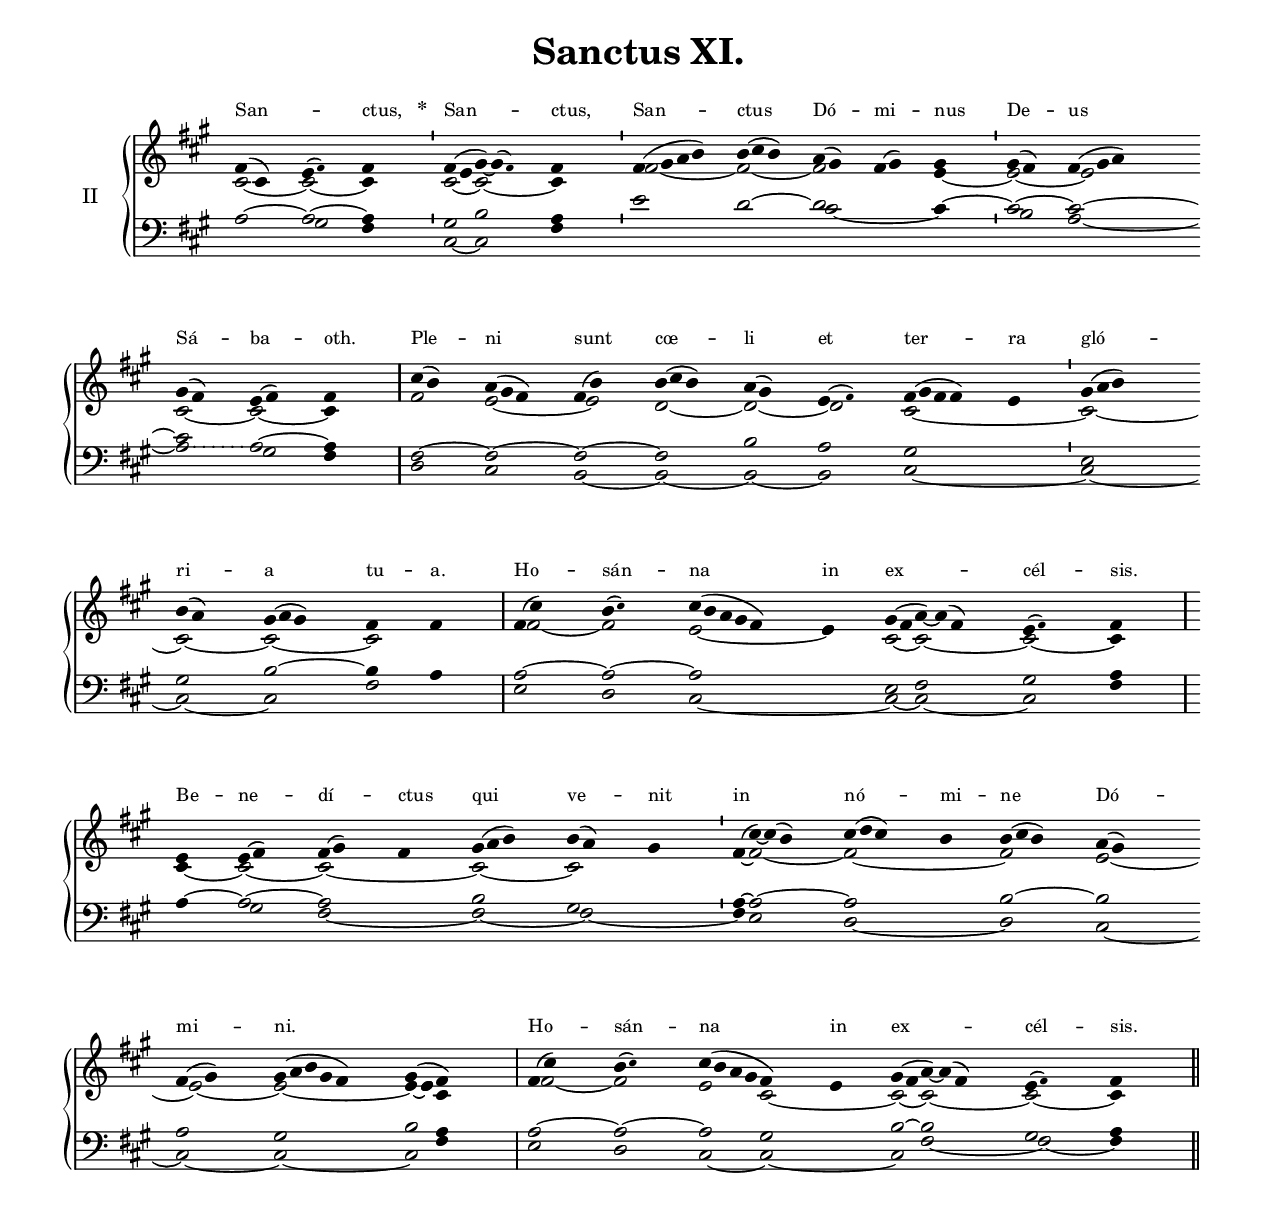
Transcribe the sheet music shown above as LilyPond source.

\version "2.18"
\include "gregorian.ly"
\include "noh2.ily"

%Page reference: page v.66
%(volume.page)

global = {
 \key fis \minor
 \cadenzaOn 
 \override Glissando #'thickness = #2.0
}

\header {
  title = \markup \center-column {"Sanctus XI." \vspace #1 }
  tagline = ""
  composer = ""
}

\paper {
 #(include-special-characters)
  oddHeaderMarkup = \markup \fill-line {
    \line {}
    \center-column {
      \on-the-fly #first-page     " "
      \on-the-fly #not-first-page ""
    }
    \line { \on-the-fly #print-page-number-check-first \fromproperty #'page:page-number-string }
  }
  evenHeaderMarkup = \markup \fill-line {
    \line { \on-the-fly #print-page-number-check-first \fromproperty #'page:page-number-string }
    \center-column { "" }
    \line {}
  }
}

chantText = \lyricmode {
San -- _ ctus, 
\set stanza = " * " San -- ctus, San -- ctus Dó -- mi -- nus De -- us Sá -- ba -- oth. 
Ple -- ni sunt cœ -- li et ter -- ra gló -- ri -- a tu -- a. 
Ho -- sán -- na in ex -- cél -- sis. 
Be -- ne -- dí -- ctus qui ve -- nit in nó -- mi -- ne Dó -- mi -- ni. _ 
Ho -- sán -- na in ex -- cél -- sis. }

chantMusic = {
\tieDown   fis'4 ( cis'4) e'4 ( \once \tweak #'font-size #-4 fis' ) fis'4 \divisioMinima
 fis'4 ( e'4 gis'4) ~ gis'4 ( \once \tweak #'font-size #-4 fis' ) fis'4 \divisioMinima
 fis'4 ( gis'4 a'4 b'4) b'4 ( cis''4 b'4) a'4 ( gis'4) fis'4 ( gis'4) gis'4 \divisioMinima
 gis'4 ( fis'4) fis'4 ( gis'4 a'4) \forceBreak
 gis'4 ( fis'4) e'4 ( fis'4) fis'4 \divisioMaxima
 cis''4 ( b'4) a'4 ( gis'4 fis'4) fis'4 ( b'4) b'4 ( cis''4 b'4) a'4 ( gis'4) e'4 ( \once \tweak #'font-size #-4 fis' ) fis'4 ( gis'4 fis'4 fis'4) e'4 \divisioMinima
 gis'4 ( a'4 b'4) \forceBreak
 b'4 ( a'4) gis'4 ( a'4 gis'4) fis'4 fis'4 \divisioMaxima
 fis'4 ( cis''4) b'4 ( \once \tweak #'font-size #-4 cis'' ) cis''4 ( b'4 a'4 gis'4 fis'4) e'4 gis'4 ( fis'4 a'4) ~ a'4 ( fis'4) e'4 ( \once \tweak #'font-size #-4 fis' ) fis'4 \divisioMaxima
 \forceBreak
 e'4 e'4 ( fis'4) fis'4 ( gis'4) fis'4 gis'4 ( a'4 b'4) b'4 ( a'4) gis'4 \divisioMinima
 fis'4 ( cis''4) ~ cis''4 ( b'4)  cis''4 ( d''4 cis''4) b'4 b'4 ( cis''4 b'4) a'4 ( gis'4) \forceBreak
 fis'4 ( gis'4) gis'4 ( a'4 b'4 gis'4 fis'4) gis'4 ( e'4 fis'4) \divisioMaxima
 fis'4 ( cis''4) b'4 ( \once \tweak #'font-size #-4 cis'' ) cis''4 ( b'4 a'4 gis'4 fis'4) e'4 gis'4 ( fis'4 a'4) ~ a'4 ( fis'4) e'4 ( \once \tweak #'font-size #-4 fis' ) fis'4 \finalis

}

altoMusic = {
cis'2 ~ cis'2 ~ cis'4 \divisioMinima
cis'2 ~ cis'2*3/2 ~ cis'4 \divisioMinima
fis'2*4/2 ~ fis'2*3/2 ~ fis'2*4/2 e'4 ~ \divisioMinima
e'2 ~ e'2*3/2 cis'2 ~ cis'2 ~ cis'4 \divisioMaxima
fis'2 e'2*3/2 ~ e'2 d'2*3/2 ~ d'2 ~ d'2 cis'2*5/2 ~ \divisioMinima
cis'2*3/2 ~ cis'2 ~ cis'2*3/2 ~ cis'2 \divisioMaxima
fis'2 ~ fis'2 e'2*5/2 ~ e'4 cis'2 ~ cis'2*3/2 ~ cis'2 ~ cis'4 \divisioMaxima
cis'4 ~ cis'2 ~ cis'2*3/2 ~ cis'2*3/2 ~ cis'2*3/2 \divisioMinima
fis'4 ~ fis'2*3/2 ~ fis'2*4/2 ~ fis'2*3/2 e'2 ~ e'2 ~ e'2*5/2 ~ e'4 ~ e'4 cis'4 \divisioMaxima
fis'2 ~ fis'2 e'2*4/2 cis'2 ~ cis'2 ~ cis'2*3/2 ~ cis'2 ~ cis'4 \finalis
}

tenorMusic = {
a2 ~ a2 ~ a4 \divisioMinima
gis2 b2*3/2 a4 \divisioMinima
e'2*4/2 d'2*3/2 ~ d'2*4/2 cis'4 ~ \divisioMinima
cis'2 ~ cis'2*3/2 ~ cis'2 a2 ~ a4 \divisioMaxima
fis2 ~ fis2*3/2 ~ fis2 ~ fis2*3/2 b2 a2 gis2*5/2 \divisioMinima
e2*3/2 gis2 b2*3/2 ~ b4 a4 \divisioMaxima
a2 ~ a2 ~ a2*6/2 e2 fis2*3/2 gis2 a4 \divisioMaxima
a4 ~ a2 ~ a2*3/2 b2*3/2 gis2*3/2 \divisioMinima
a4 ~ a2*3/2 ~ a2*4/2 b2*3/2 ~ b2 a2 gis2*5/2 b2 a4 \divisioMaxima
a2 ~ a2 ~ a2*4/2 gis2 b2 ~ b2*3/2 gis2 a4 \finalis
}

bassMusic = {
r2 gis2 fis4 \divisioMinima
cis2 ~ cis2*3/2 fis4 \divisioMinima
r2*4/2 r2*3/2 cis'2*4/2 ~ cis'4 \divisioMinima
b2 a2*3/2 ~ a2 gis2 fis4 \divisioMaxima
d2 cis2*3/2 b,2 ~ b,2*3/2 ~ b,2 ~ b,2 cis2*5/2 ~ \divisioMinima
cis2*3/2 ~ cis2 ~ cis2*3/2 fis2 \divisioMaxima
e2 d2 cis2*6/2 ~ cis2 ~ cis2*3/2 ~ cis2 fis4 \divisioMaxima
r4 gis2 fis2*3/2 ~ fis2*3/2 ~ fis2*3/2 ~ \divisioMinima
fis4 e2*3/2 d2*4/2 ~ d2*3/2 cis2 ~ cis2 ~ cis2*5/2 ~ cis2 fis4 \divisioMaxima
e2 d2 cis2*4/2 ~ cis2 ~ cis2 fis2*3/2 ~ fis2 ~ fis4 \finalis
}

voiceLines = {
\voiceLineStyle


s2*28/2
\allowVoiceLineBreak
\voiceLine "down" "down" a2*2/2 a2*1/2


}

\score{
  <<
    \new Lyrics
    \new GrandStaff <<
      \set GrandStaff.autoBeaming = ##f
      \set GrandStaff.instrumentName = \markup \center-column {
        "II"
      }
      \new Staff = up <<
        \new Voice = "chant" {
          \voiceOne \global \chantMusic
        }
        \new Voice {
          \voiceTwo \global \altoMusic
        }
      >>

      \new Staff = down <<
        \clef bass
        \new Voice {
          \voiceOne \global \tenorMusic
        }
        \new Voice {
          \voiceTwo \global \bassMusic
        }
	\new Voice {
        \voiceThree \global \voiceLines
        }
      >>
    >>
    \context Lyrics {
      \lyricsto chant {
      \chantText
    }
    }
  >>
  \layout{
  }
  
}
